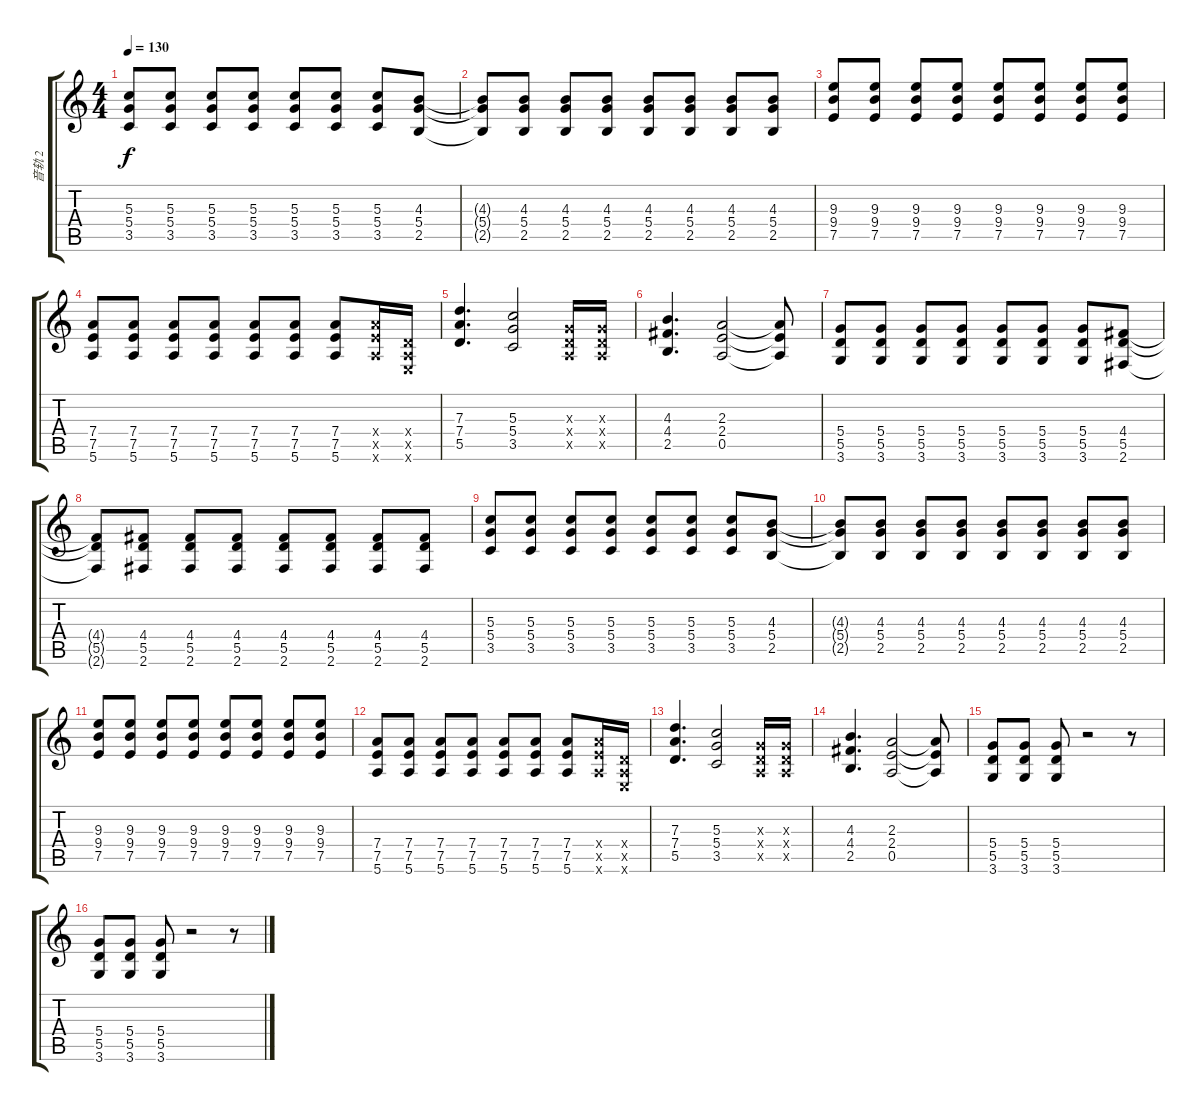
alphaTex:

\track ("音轨 2" "音轨 2") {instrument acousticguitarsteel}
\staff {score tabs}
\tuning (E4 B3 G3 D3 A2 E2) {hide}
\ts (4 4)
\tempo 130
\clef g2
\ks c
(5.3 5.4 3.5).8{dy f} (5.3 5.4 3.5).8 (5.3 5.4 3.5).8 (5.3 5.4 3.5).8 (5.3 5.4 3.5).8 (5.3 5.4 3.5).8 (5.3 5.4 3.5).8 (4.3 5.4 2.5).8 |
(4.3{t} 5.4{t} 2.5{t}).8 (4.3 5.4 2.5).8 (4.3 5.4 2.5).8 (4.3 5.4 2.5).8 (4.3 5.4 2.5).8 (4.3 5.4 2.5).8 (4.3 5.4 2.5).8 (4.3 5.4 2.5).8 |
(9.3 9.4 7.5).8 (9.3 9.4 7.5).8 (9.3 9.4 7.5).8 (9.3 9.4 7.5).8 (9.3 9.4 7.5).8 (9.3 9.4 7.5).8 (9.3 9.4 7.5).8 (9.3 9.4 7.5).8 |
(7.4 7.5 5.6).8 (7.4 7.5 5.6).8 (7.4 7.5 5.6).8 (7.4 7.5 5.6).8 (7.4 7.5 5.6).8 (7.4 7.5 5.6).8 (7.4 7.5 5.6).8 (7.4{x} 7.5{x} 5.6{x}).16 (0.4{x} 0.5{x} 0.6{x}).16 |
(7.3 7.4 5.5).4{d} (5.3 5.4 3.5).2 (0.3{x} 0.4{x} 0.5{x}).16 (0.3{x} 0.4{x} 0.5{x}).16 |
(4.3 4.4 2.5).4{d} (2.3 2.4 0.5).2 (2.3{t} 2.4{t} 0.5{t}).8 |
(5.4 5.5 3.6).8 (5.4 5.5 3.6).8 (5.4 5.5 3.6).8 (5.4 5.5 3.6).8 (5.4 5.5 3.6).8 (5.4 5.5 3.6).8 (5.4 5.5 3.6).8 (4.4 5.5 2.6).8 |
(4.4{t} 5.5{t} 2.6{t}).8 (4.4 5.5 2.6).8 (4.4 5.5 2.6).8 (4.4 5.5 2.6).8 (4.4 5.5 2.6).8 (4.4 5.5 2.6).8 (4.4 5.5 2.6).8 (4.4 5.5 2.6).8 |
(5.3 5.4 3.5).8 (5.3 5.4 3.5).8 (5.3 5.4 3.5).8 (5.3 5.4 3.5).8 (5.3 5.4 3.5).8 (5.3 5.4 3.5).8 (5.3 5.4 3.5).8 (4.3 5.4 2.5).8 |
(4.3{t} 5.4{t} 2.5{t}).8 (4.3 5.4 2.5).8 (4.3 5.4 2.5).8 (4.3 5.4 2.5).8 (4.3 5.4 2.5).8 (4.3 5.4 2.5).8 (4.3 5.4 2.5).8 (4.3 5.4 2.5).8 |
(9.3 9.4 7.5).8 (9.3 9.4 7.5).8 (9.3 9.4 7.5).8 (9.3 9.4 7.5).8 (9.3 9.4 7.5).8 (9.3 9.4 7.5).8 (9.3 9.4 7.5).8 (9.3 9.4 7.5).8 |
(7.4 7.5 5.6).8 (7.4 7.5 5.6).8 (7.4 7.5 5.6).8 (7.4 7.5 5.6).8 (7.4 7.5 5.6).8 (7.4 7.5 5.6).8 (7.4 7.5 5.6).8 (7.4{x} 7.5{x} 5.6{x}).16 (0.4{x} 0.5{x} 0.6{x}).16 |
(7.3 7.4 5.5).4{d} (5.3 5.4 3.5).2 (0.3{x} 0.4{x} 0.5{x}).16 (0.3{x} 0.4{x} 0.5{x}).16 |
(4.3 4.4 2.5).4{d} (2.3 2.4 0.5).2 (2.3{t} 2.4{t} 0.5{t}).8 |
(5.4 5.5 3.6).8 (5.4 5.5 3.6).8 (5.4 5.5 3.6).8 r.2 r.8 |
(5.4 5.5 3.6).8 (5.4 5.5 3.6).8 (5.4 5.5 3.6).8 r.2 r.8
